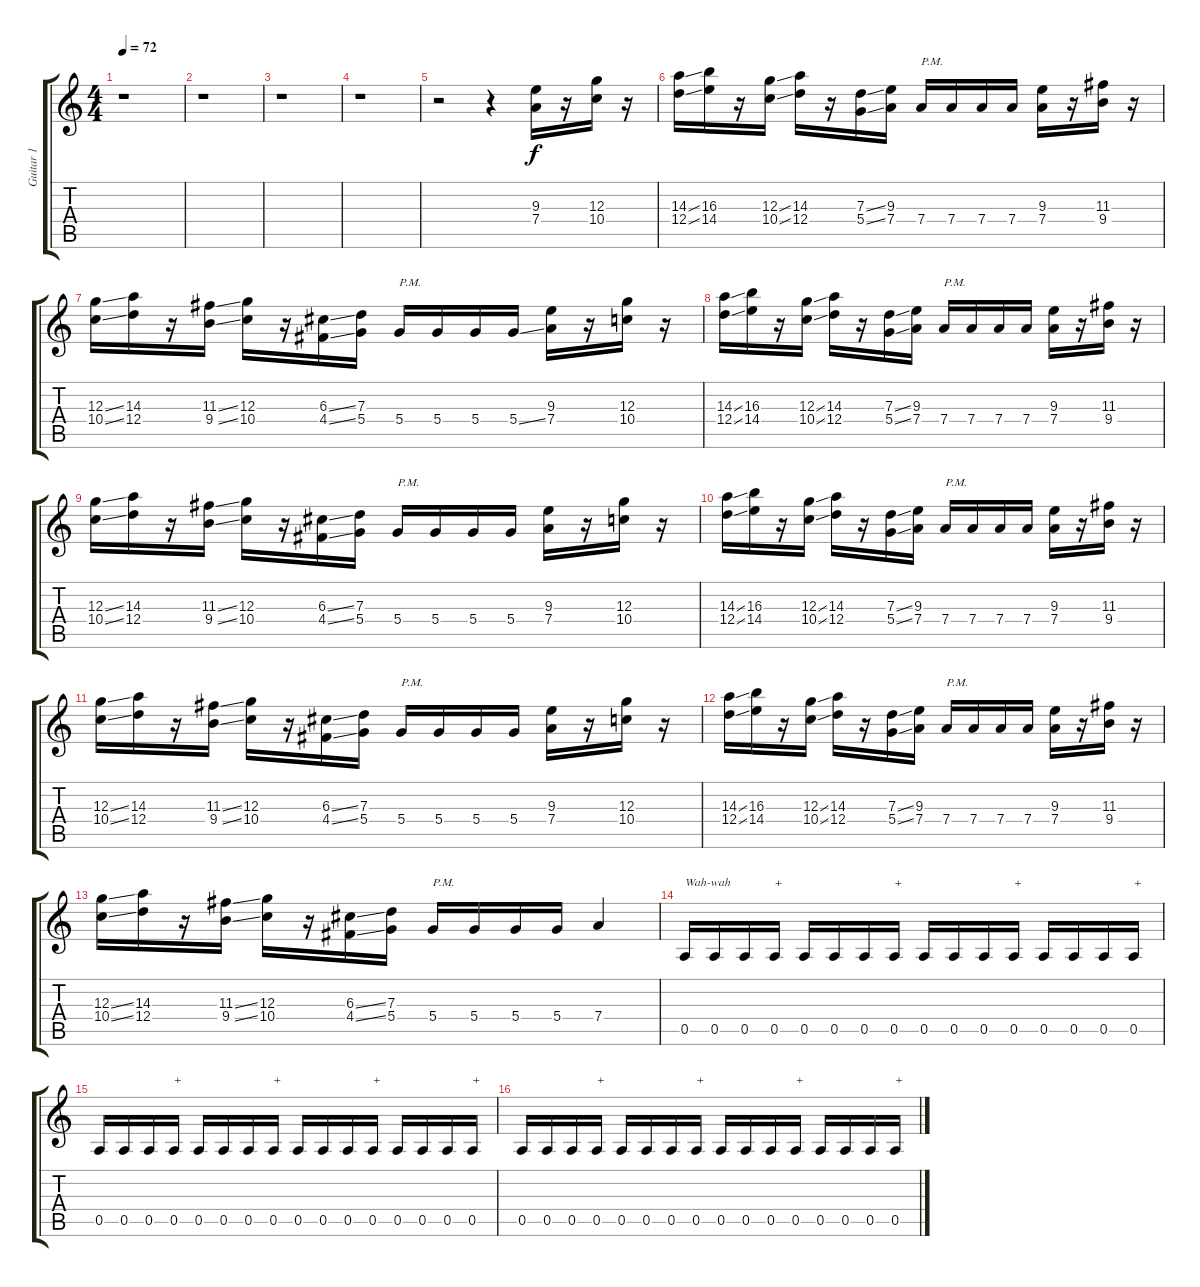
\track ("Guitar 1" "Guitar 1") {instrument distortionguitar}
\staff {score tabs}
\tuning (E4 B3 G3 D3 A2 E2) {hide}
\ts (4 4)
\tempo 72
\clef g2
\ks c
r.1{dy f instrument distortionguitar} |
r.1 |
r.1 |
r.1 |
r.2 r.4 (9.3 7.4).16 r.16 (12.3 10.4).16 r.16 |
(14.3{ss} 12.4{ss}).16 (16.3 14.4).16 r.16 (12.3{ss} 10.4{ss}).16 (14.3 12.4).16 r.16 (7.3{ss} 5.4{ss}).16 (9.3 7.4).16 7.4.16{txt "P.M."} 7.4.16 7.4.16 7.4.16 (9.3 7.4).16 r.16 (11.3 9.4).16 r.16 |
(12.3{ss} 10.4{ss}).16 (14.3 12.4).16 r.16 (11.3{ss} 9.4{ss}).16 (12.3 10.4).16 r.16 (6.3{ss} 4.4{ss}).16 (7.3 5.4).16 5.4.16{txt "P.M."} 5.4.16 5.4.16 5.4{ss}.16 (9.3 7.4).16 r.16 (12.3 10.4).16 r.16 |
(14.3{ss} 12.4{ss}).16 (16.3 14.4).16 r.16 (12.3{ss} 10.4{ss}).16 (14.3 12.4).16 r.16 (7.3{ss} 5.4{ss}).16 (9.3 7.4).16 7.4.16{txt "P.M."} 7.4.16 7.4.16 7.4.16 (9.3 7.4).16 r.16 (11.3 9.4).16 r.16 |
(12.3{ss} 10.4{ss}).16 (14.3 12.4).16 r.16 (11.3{ss} 9.4{ss}).16 (12.3 10.4).16 r.16 (6.3{ss} 4.4{ss}).16 (7.3 5.4).16 5.4.16{txt "P.M."} 5.4.16 5.4.16 5.4.16 (9.3 7.4).16 r.16 (12.3 10.4).16 r.16 |
(14.3{ss} 12.4{ss}).16 (16.3 14.4).16 r.16 (12.3{ss} 10.4{ss}).16 (14.3 12.4).16 r.16 (7.3{ss} 5.4{ss}).16 (9.3 7.4).16 7.4.16{txt "P.M."} 7.4.16 7.4.16 7.4.16 (9.3 7.4).16 r.16 (11.3 9.4).16 r.16 |
(12.3{ss} 10.4{ss}).16 (14.3 12.4).16 r.16 (11.3{ss} 9.4{ss}).16 (12.3 10.4).16 r.16 (6.3{ss} 4.4{ss}).16 (7.3 5.4).16 5.4.16{txt "P.M."} 5.4.16 5.4.16 5.4.16 (9.3 7.4).16 r.16 (12.3 10.4).16 r.16 |
(14.3{ss} 12.4{ss}).16 (16.3 14.4).16 r.16 (12.3{ss} 10.4{ss}).16 (14.3 12.4).16 r.16 (7.3{ss} 5.4{ss}).16 (9.3 7.4).16 7.4.16{txt "P.M."} 7.4.16 7.4.16 7.4.16 (9.3 7.4).16 r.16 (11.3 9.4).16 r.16 |
(12.3{ss} 10.4{ss}).16 (14.3 12.4).16 r.16 (11.3{ss} 9.4{ss}).16 (12.3 10.4).16 r.16 (6.3{ss} 4.4{ss}).16 (7.3 5.4).16 5.4.16{txt "P.M."} 5.4.16 5.4.16 5.4.16 7.4.4 |
0.5.16{txt "Wah-wah"} 0.5.16 0.5.16 0.5.16{txt "+"} 0.5.16 0.5.16 0.5.16 0.5.16{txt "+"} 0.5.16 0.5.16 0.5.16 0.5.16{txt "+"} 0.5.16 0.5.16 0.5.16 0.5.16{txt "+"} |
0.5.16 0.5.16 0.5.16 0.5.16{txt "+"} 0.5.16 0.5.16 0.5.16 0.5.16{txt "+"} 0.5.16 0.5.16 0.5.16 0.5.16{txt "+"} 0.5.16 0.5.16 0.5.16 0.5.16{txt "+"} |
0.5.16 0.5.16 0.5.16 0.5.16{txt "+"} 0.5.16 0.5.16 0.5.16 0.5.16{txt "+"} 0.5.16 0.5.16 0.5.16 0.5.16{txt "+"} 0.5.16 0.5.16 0.5.16 0.5.16{txt "+"}
